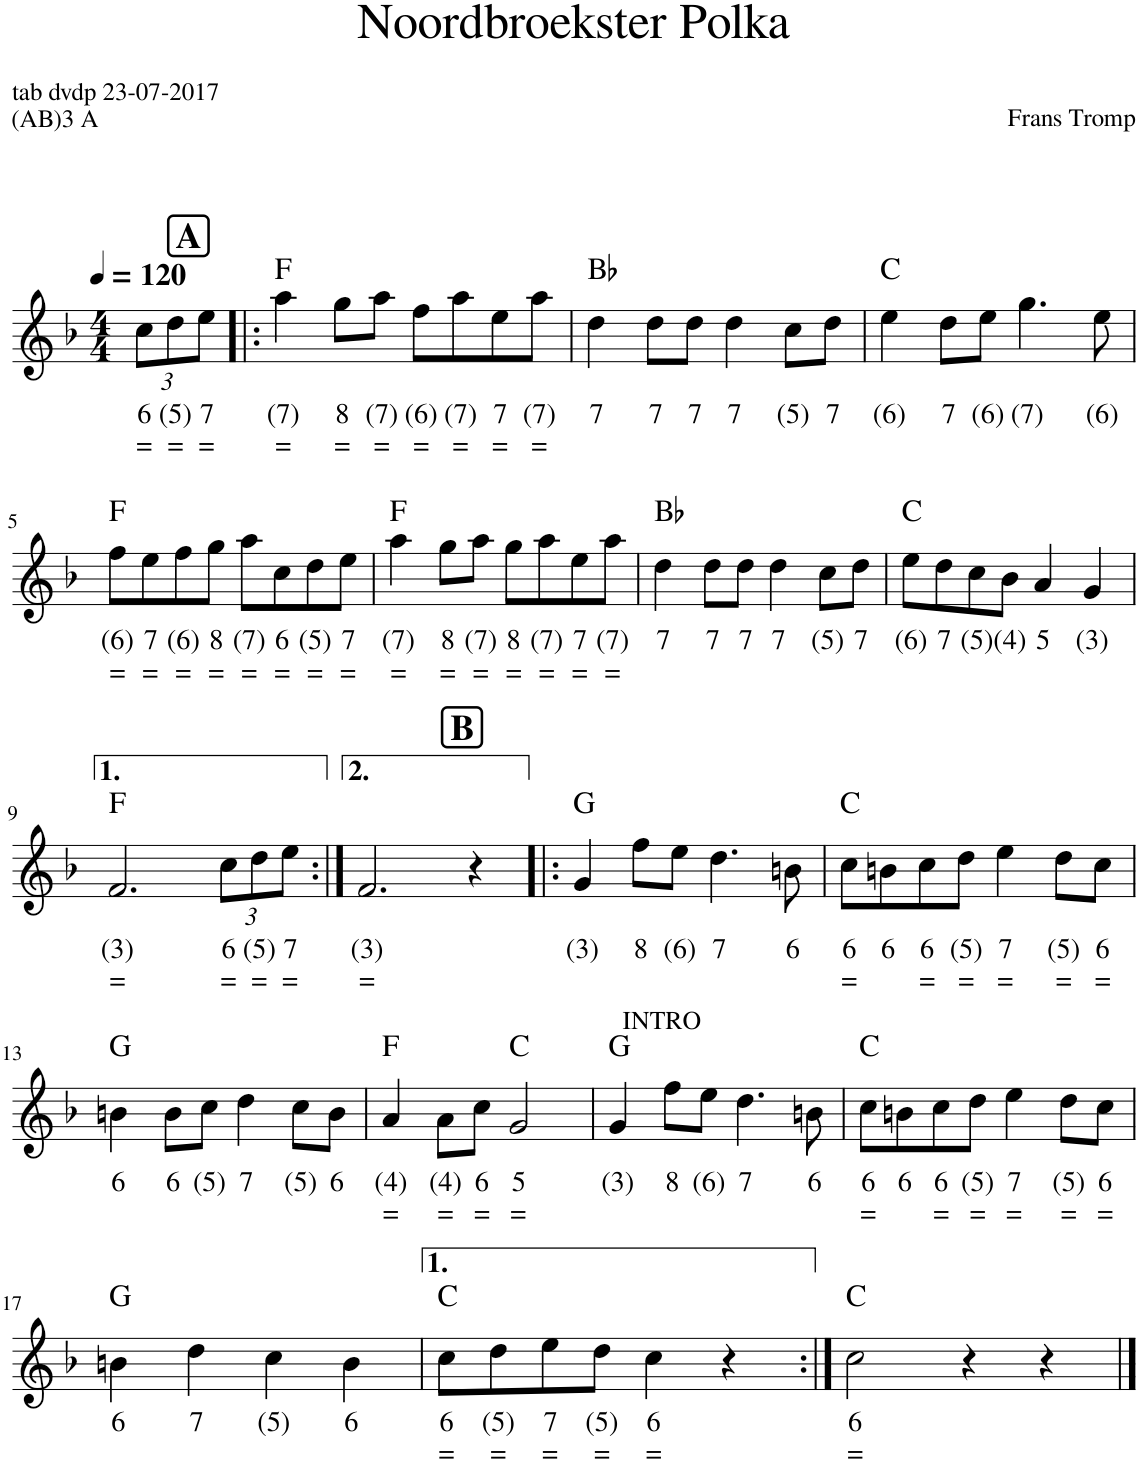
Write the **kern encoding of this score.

**kern	**text	**text	**kern	**text	**text	**harte
*part2	*part2	*part2	*part1	*part1	*part1	*part1
*staff2	*staff2	*staff2	*staff1	*staff1	*staff1	*
*I"Stem	*	*	*I"Stem	*	*	*
*stria5	*	*	*	*	*	*
*clefG2	*	*	*clefG2	*	*	*
*k[b-]	*	*	*k[b-]	*	*	*
*M4/4	*	*	*M4/4	*	*	*
*MM120	*	*	*MM120	*	*	*
*	*	*	*Xbrackettup	*	*	*
=1	=1	=1	=1	=1	=1	=1
!	!	!	!	!LO:LY:b	!LO:LY:b	!
4r	.	.	12cc\L	6	=	.
!	!	!	!	!LO:LY:b	!LO:LY:b	!
.	.	.	12dd\	(5)	=	.
!	!	!	!	!LO:LY:b	!LO:LY:b	!
.	.	.	12ee\J	7	=	.
!!LO:REH:place=s1:a:B:cj:fs=14:t=A
=2!|:	=2!|:	=2!|:	=2!|:	=2!|:	=2!|:	=2!|:
!	!	!	!	!LO:LY:b	!LO:LY:b	!LO:H:kt=N.C.
4aa	(7)	=	4aa\	(7)	=	N
!	!	!	!	!LO:LY:b	!LO:LY:b	!
4gg	8	=	8gg\L	8	=	.
!	!	!	!	!LO:LY:b	!LO:LY:b	!
.	.	.	8aa\J	(7)	=	.
!	!	!	!	!LO:LY:b	!LO:LY:b	!
4ff	(6)	=	8ff\L	(6)	=	.
!	!	!	!	!LO:LY:b	!LO:LY:b	!
.	.	.	8aa\	(7)	=	.
!	!	!	!	!LO:LY:b	!LO:LY:b	!
4ee	7	=	8ee\	7	=	.
!	!	!	!	!LO:LY:b	!LO:LY:b	!
.	.	.	8aa\J	(7)	=	.
=3	=3	=3	=3	=3	=3	=3
!	!	!	!	!LO:LY:b	!	!LO:H:kt=N.C.
4ff	8	.	4dd\	7	.	N
!	!	!	!	!LO:LY:b	!	!
4ff	8	.	8dd\L	7	.	.
!	!	!	!	!LO:LY:b	!	!
.	.	.	8dd\J	7	.	.
!	!	!	!	!LO:LY:b	!	!
4ff	8	.	4dd\	7	.	.
!	!	!	!	!LO:LY:b	!	!
4cc	(5)	.	8cc\L	(5)	.	.
!	!	!	!	!LO:LY:b	!	!
.	.	.	8dd\J	7	.	.
=4	=4	=4	=4	=4	=4	=4
!	!	!	!	!LO:LY:b	!	!LO:H:kt=N.C.
4ee	(6)	.	4ee\	(6)	.	N
!	!	!	!	!LO:LY:b	!	!
4dd	7	.	8dd\L	7	.	.
!	!	!	!	!LO:LY:b	!	!
.	.	.	8ee\J	(6)	.	.
!	!	!	!	!LO:LY:b	!	!
4.gg	(7)	.	4.gg\	(7)	.	.
!	!	!	!	!LO:LY:b	!	!
8ee	(6)	.	8ee\	(6)	.	.
!!LO:LB:g=z
=5	=5	=5	=5	=5	=5	=5
!	!	!	!	!LO:LY:b	!LO:LY:b	!LO:H:kt=N.C.
4ff	(6)	=	8ff\L	(6)	=	N
!	!	!	!	!LO:LY:b	!LO:LY:b	!
.	.	.	8ee\	7	=	.
!	!	!	!	!LO:LY:b	!LO:LY:b	!
4ff	(6)	=	8ff\	(6)	=	.
!	!	!	!	!LO:LY:b	!LO:LY:b	!
.	.	.	8gg\J	8	=	.
!	!	!	!	!LO:LY:b	!LO:LY:b	!
4.aa	(7)	=	8aa\L	(7)	=	.
!	!	!	!	!LO:LY:b	!LO:LY:b	!
.	.	.	8cc\	6	=	.
!	!	!	!	!LO:LY:b	!LO:LY:b	!
.	.	.	8dd\	(5)	=	.
!	!	!	!	!LO:LY:b	!LO:LY:b	!
8ee	7	=	8ee\J	7	=	.
=6	=6	=6	=6	=6	=6	=6
!	!	!	!	!LO:LY:b	!LO:LY:b	!LO:H:kt=N.C.
4aa	(7)	=	4aa\	(7)	=	N
!	!	!	!	!LO:LY:b	!LO:LY:b	!
4gg	8	=	8gg\L	8	=	.
!	!	!	!	!LO:LY:b	!LO:LY:b	!
.	.	.	8aa\J	(7)	=	.
!	!	!	!	!LO:LY:b	!LO:LY:b	!
4ff	(6)	=	8gg\L	8	=	.
!	!	!	!	!LO:LY:b	!LO:LY:b	!
.	.	.	8aa\	(7)	=	.
!	!	!	!	!LO:LY:b	!LO:LY:b	!
4ee	7	=	8ee\	7	=	.
!	!	!	!	!LO:LY:b	!LO:LY:b	!
.	.	.	8aa\J	(7)	=	.
=7	=7	=7	=7	=7	=7	=7
!	!	!	!	!LO:LY:b	!	!LO:H:kt=N.C.
4ff	8	.	4dd\	7	.	N
!	!	!	!	!LO:LY:b	!	!
4ff	8	.	8dd\L	7	.	.
!	!	!	!	!LO:LY:b	!	!
.	.	.	8dd\J	7	.	.
!	!	!	!	!LO:LY:b	!	!
4ff	8	.	4dd\	7	.	.
!	!	!	!	!LO:LY:b	!	!
4cc	(5)	.	8cc\L	(5)	.	.
!	!	!	!	!LO:LY:b	!	!
.	.	.	8dd\J	7	.	.
=8	=8	=8	=8	=8	=8	=8
!	!	!	!	!LO:LY:b	!	!LO:H:kt=N.C.
4ee	(6)	.	8ee\L	(6)	.	N
!	!	!	!	!LO:LY:b	!	!
.	.	.	8dd\	7	.	.
!	!	!	!	!LO:LY:b	!	!
4cc	(5)	.	8cc\	(5)	.	.
!	!	!	!	!LO:LY:b	!	!
.	.	.	8b-\J	(4)	.	.
!	!	!	!	!LO:LY:b	!	!
4a	5	.	4a/	5	.	.
!	!	!	!	!LO:LY:b	!	!
4g	(3)	.	4g/	(3)	.	.
!!LO:LB:g=z
=9	=9	=9	=9	=9	=9	=9
!	!	!	!	!LO:LY:b	!LO:LY:b	!LO:H:kt=N.C.
2.f	(3)	=	2.f/	(3)	=	N
!	!	!	!	!LO:LY:b	!LO:LY:b	!
4cc	6	=	12cc\L	6	=	.
!	!	!	!	!LO:LY:b	!LO:LY:b	!
.	.	.	12dd\	(5)	=	.
!	!	!	!	!LO:LY:b	!LO:LY:b	!
.	.	.	12ee\J	7	=	.
=10:|!	=10:|!	=10:|!	=10:|!	=10:|!	=10:|!	=10:|!
!	!	!	!	!LO:LY:b	!LO:LY:b	!
2.f	(3)	=	2.f/	(3)	=	.
4r	.	.	4r	.	.	.
!!LO:REH:place=s1:a:B:cj:fs=14:t=B
=11!|:	=11!|:	=11!|:	=11!|:	=11!|:	=11!|:	=11!|:
!	!	!	!	!LO:LY:b	!	!LO:H:kt=N.C.
4g	(3)	.	4g/	(3)	.	N
!	!	!	!	!LO:LY:b	!	!
4ff	8	.	8ff\L	8	.	.
!	!	!	!	!LO:LY:b	!	!
.	.	.	8ee\J	(6)	.	.
!	!	!	!	!LO:LY:b	!	!
4.dd	7	.	4.dd\	7	.	.
!	!	!	!	!LO:LY:b	!	!
8bn	6	.	8bn\	6	.	.
=12	=12	=12	=12	=12	=12	=12
!	!	!	!	!LO:LY:b	!LO:LY:b	!LO:H:kt=N.C.
4cc	6	=	8cc\L	6	=	N
!	!	!	!	!LO:LY:b	!	!
.	.	.	8bn\	6	.	.
!	!	!	!	!LO:LY:b	!LO:LY:b	!
4cc	6	=	8cc\	6	=	.
!	!	!	!	!LO:LY:b	!LO:LY:b	!
.	.	.	8dd\J	(5)	=	.
!	!	!	!	!LO:LY:b	!LO:LY:b	!
4ee	7	=	4ee\	7	=	.
!	!	!	!	!LO:LY:b	!LO:LY:b	!
4dd	(5)	=	8dd\L	(5)	=	.
!	!	!	!	!LO:LY:b	!LO:LY:b	!
.	.	.	8cc\J	6	=	.
!!LO:LB:g=z
=13	=13	=13	=13	=13	=13	=13
!	!	!	!	!LO:LY:b	!	!LO:H:kt=N.C.
4bn	6	.	4bn\	6	.	N
!	!	!	!	!LO:LY:b	!	!
4b	6	.	8b\L	6	.	.
!	!	!	!	!LO:LY:b	!	!
.	.	.	8cc\J	(5)	.	.
!	!	!	!	!LO:LY:b	!	!
4dd	7	.	4dd\	7	.	.
!	!	!	!	!LO:LY:b	!	!
4cc	(5)	.	8cc\L	(5)	.	.
!	!	!	!	!LO:LY:b	!	!
.	.	.	8b\J	6	.	.
=14	=14	=14	=14	=14	=14	=14
!	!	!	!	!LO:LY:b	!LO:LY:b	!LO:H:kt=N.C.
4a	(4)	=	4a/	(4)	=	N
!	!	!	!	!LO:LY:b	!LO:LY:b	!
4a	(4)	=	8a\L	(4)	=	.
!	!	!	!	!LO:LY:b	!LO:LY:b	!
.	.	.	8cc\J	6	=	.
!	!	!	!	!LO:LY:b	!LO:LY:b	!LO:H:kt=N.C.
2g	5	=	2g/	5	=	N
=15	=15	=15	=15	=15	=15	=15
!	!	!	!LO:TX:a:t=INTRO	!	!	!
!	!	!	!	!LO:LY:b	!	!LO:H:kt=N.C.
4g	(3)	.	4g/	(3)	.	N
!	!	!	!	!LO:LY:b	!	!
4ff	8	.	8ff\L	8	.	.
!	!	!	!	!LO:LY:b	!	!
.	.	.	8ee\J	(6)	.	.
!	!	!	!	!LO:LY:b	!	!
4.dd	7	.	4.dd\	7	.	.
!	!	!	!	!LO:LY:b	!	!
8bn	6	.	8bn\	6	.	.
=16	=16	=16	=16	=16	=16	=16
!	!	!	!	!LO:LY:b	!LO:LY:b	!LO:H:kt=N.C.
4cc	6	=	8cc\L	6	=	N
!	!	!	!	!LO:LY:b	!	!
.	.	.	8bn\	6	.	.
!	!	!	!	!LO:LY:b	!LO:LY:b	!
4cc	6	=	8cc\	6	=	.
!	!	!	!	!LO:LY:b	!LO:LY:b	!
.	.	.	8dd\J	(5)	=	.
!	!	!	!	!LO:LY:b	!LO:LY:b	!
4ee	7	=	4ee\	7	=	.
!	!	!	!	!LO:LY:b	!LO:LY:b	!
4dd	(5)	=	8dd\L	(5)	=	.
!	!	!	!	!LO:LY:b	!LO:LY:b	!
.	.	.	8cc\J	6	=	.
!!LO:LB:g=z
=17	=17	=17	=17	=17	=17	=17
!	!	!	!	!LO:LY:b	!	!LO:H:kt=N.C.
4bn	6	.	4bn\	6	.	N
!	!	!	!	!LO:LY:b	!	!
4dd	7	.	4dd\	7	.	.
!	!	!	!	!LO:LY:b	!	!
4cc	(5)	.	4cc\	(5)	.	.
!	!	!	!	!LO:LY:b	!	!
4b	6	.	4b\	6	.	.
=18	=18	=18	=18	=18	=18	=18
!	!	!	!	!LO:LY:b	!LO:LY:b	!LO:H:kt=N.C.
4cc	6	=	8cc\L	6	=	N
!	!	!	!	!LO:LY:b	!LO:LY:b	!
.	.	.	8dd\	(5)	=	.
!	!	!	!	!LO:LY:b	!LO:LY:b	!
4ee	7	=	8ee\	7	=	.
!	!	!	!	!LO:LY:b	!LO:LY:b	!
.	.	.	8dd\J	(5)	=	.
!	!	!	!	!LO:LY:b	!LO:LY:b	!
2cc	6	=	4cc\	6	=	.
.	.	.	4r	.	.	.
=19:|!	=19:|!	=19:|!	=19:|!	=19:|!	=19:|!	=19:|!
!	!	!	!	!LO:LY:b	!LO:LY:b	!LO:H:kt=N.C.
2cc	6	=	2cc\	6	=	N
2r	.	.	4r	.	.	.
.	.	.	4r	.	.	.
==	==	==	==	==	==	==
*-	*-	*-	*-	*-	*-	*-
